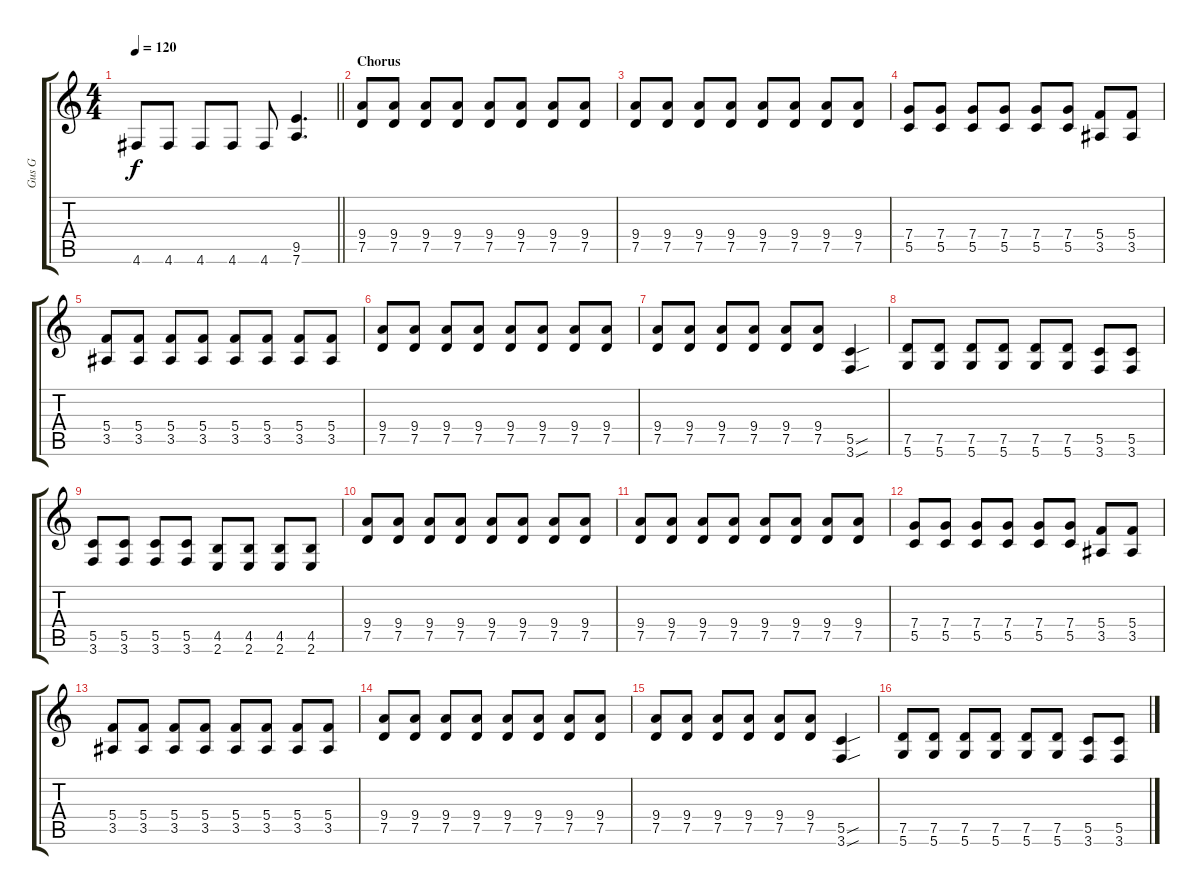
\track ("Gus G" "Gus G") {instrument distortionguitar}
\staff {score tabs}
\tuning (D4 A3 F3 C3 G2 D2) {hide}
\ts (4 4)
\tempo 120
\clef g2
\barLineRight lightlight
\ks c
4.6.8{dy f} 4.6.8 4.6.8 4.6.8 4.6.8 (9.5 7.6).4{d} |
\section ("" "Chorus")
(9.4 7.5).8 (9.4 7.5).8 (9.4 7.5).8 (9.4 7.5).8 (9.4 7.5).8 (9.4 7.5).8 (9.4 7.5).8 (9.4 7.5).8 |
(9.4 7.5).8 (9.4 7.5).8 (9.4 7.5).8 (9.4 7.5).8 (9.4 7.5).8 (9.4 7.5).8 (9.4 7.5).8 (9.4 7.5).8 |
(7.4 5.5).8 (7.4 5.5).8 (7.4 5.5).8 (7.4 5.5).8 (7.4 5.5).8 (7.4 5.5).8 (5.4 3.5).8 (5.4 3.5).8 |
(5.4 3.5).8 (5.4 3.5).8 (5.4 3.5).8 (5.4 3.5).8 (5.4 3.5).8 (5.4 3.5).8 (5.4 3.5).8 (5.4 3.5).8 |
(9.4 7.5).8 (9.4 7.5).8 (9.4 7.5).8 (9.4 7.5).8 (9.4 7.5).8 (9.4 7.5).8 (9.4 7.5).8 (9.4 7.5).8 |
(9.4 7.5).8 (9.4 7.5).8 (9.4 7.5).8 (9.4 7.5).8 (9.4 7.5).8 (9.4 7.5).8 (5.5{sou} 3.6{sou}).4 |
(7.5 5.6).8 (7.5 5.6).8 (7.5 5.6).8 (7.5 5.6).8 (7.5 5.6).8 (7.5 5.6).8 (5.5 3.6).8 (5.5 3.6).8 |
(5.5 3.6).8 (5.5 3.6).8 (5.5 3.6).8 (5.5 3.6).8 (4.5 2.6).8 (4.5 2.6).8 (4.5 2.6).8 (4.5 2.6).8 |
(9.4 7.5).8 (9.4 7.5).8 (9.4 7.5).8 (9.4 7.5).8 (9.4 7.5).8 (9.4 7.5).8 (9.4 7.5).8 (9.4 7.5).8 |
(9.4 7.5).8 (9.4 7.5).8 (9.4 7.5).8 (9.4 7.5).8 (9.4 7.5).8 (9.4 7.5).8 (9.4 7.5).8 (9.4 7.5).8 |
(7.4 5.5).8 (7.4 5.5).8 (7.4 5.5).8 (7.4 5.5).8 (7.4 5.5).8 (7.4 5.5).8 (5.4 3.5).8 (5.4 3.5).8 |
(5.4 3.5).8 (5.4 3.5).8 (5.4 3.5).8 (5.4 3.5).8 (5.4 3.5).8 (5.4 3.5).8 (5.4 3.5).8 (5.4 3.5).8 |
(9.4 7.5).8 (9.4 7.5).8 (9.4 7.5).8 (9.4 7.5).8 (9.4 7.5).8 (9.4 7.5).8 (9.4 7.5).8 (9.4 7.5).8 |
(9.4 7.5).8 (9.4 7.5).8 (9.4 7.5).8 (9.4 7.5).8 (9.4 7.5).8 (9.4 7.5).8 (5.5{sou} 3.6{sou}).4 |
(7.5 5.6).8 (7.5 5.6).8 (7.5 5.6).8 (7.5 5.6).8 (7.5 5.6).8 (7.5 5.6).8 (5.5 3.6).8 (5.5 3.6).8
